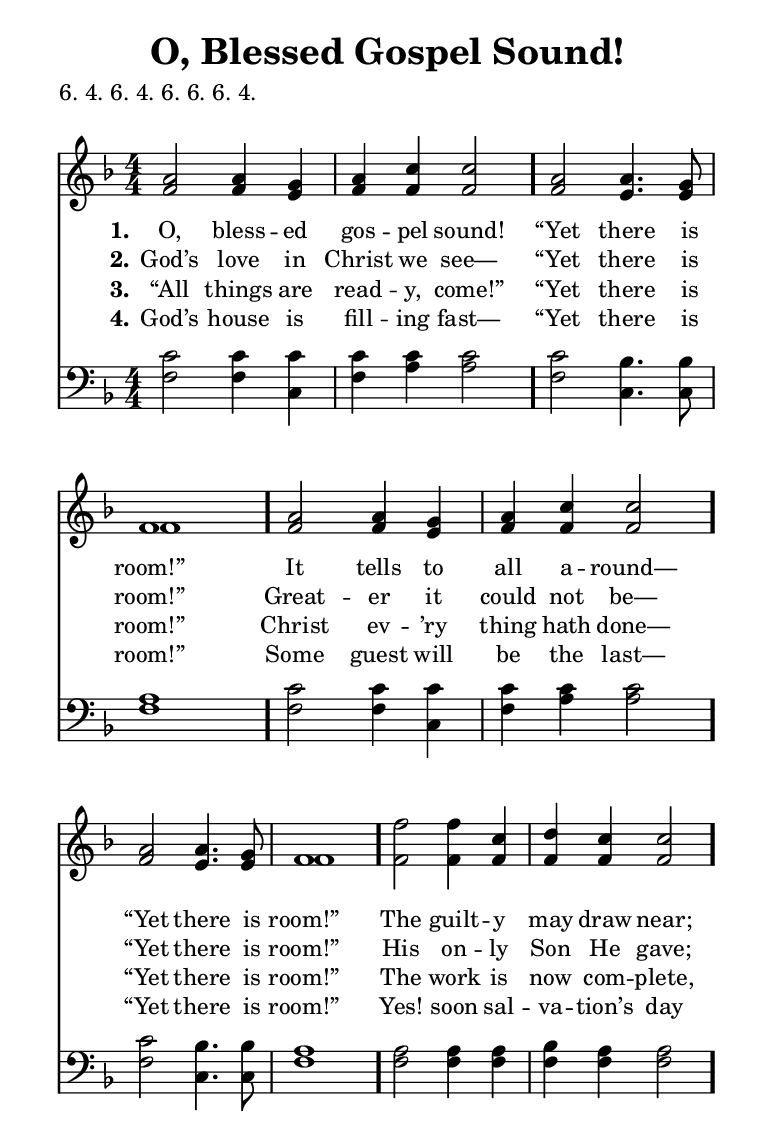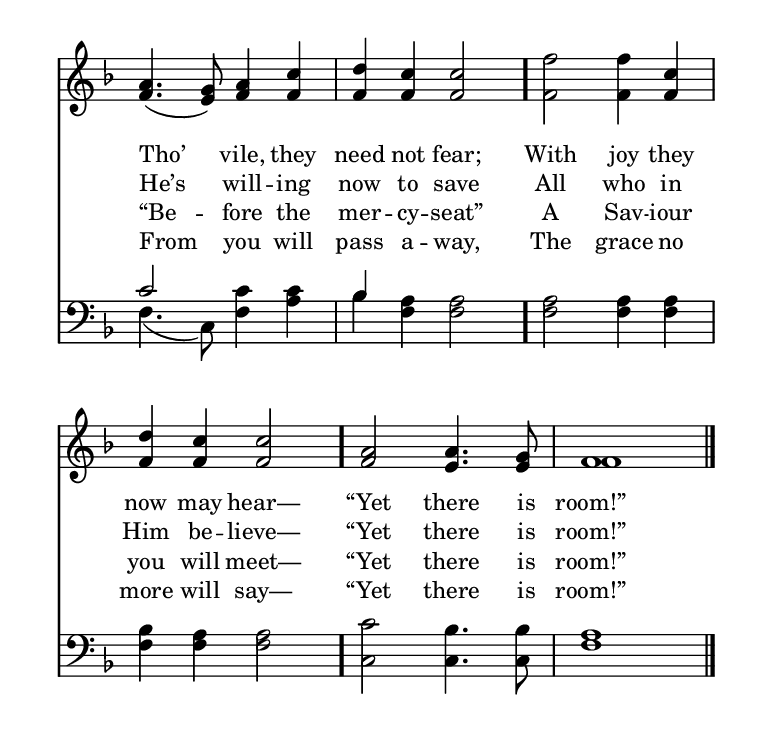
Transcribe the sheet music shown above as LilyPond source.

\include "common/global.ily"
\paper {
  \include "common/paper.ily"
  ragged-bottom = ##t
  ragged-last-bottom = ##t
  systems-per-page = #(cond (is-eogsized 3) (#t #f))
  %page-count = ##f
}

\header{
  hymnnumber = "56"
  title = "O, Blessed Gospel Sound!"
  tunename = "Happy Land"
  meter = "6. 4. 6. 4. 6. 6. 6. 4."
  %poet = ""
  %composer = ""
  %copyright = ""
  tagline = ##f
}

% for fermata in MIDI
ta = { \tempo 4=120 }
tb = { \tempo 4=60  }

patternAA = { c2       c4 c4 | c4 c4 c2 }
patternAB = { c4.( c8) c4 c4 | c4 c4 c2 }

patternBA = { c2 c4. c8 | c1 }

global = {
  \include "common/overrides.ily"
  \override Staff.TimeSignature.style = #'numbered
  \time 4/4
  \override Score.MetronomeMark.transparent = ##t % hide all fermata changes too
  \ta
  \key f \major
  %\partial 4
  \autoBeamOff
}

notesSoprano = {
\global
\relative c'' {

  \changePitch \patternAA { a a g | a c c }
  \changePitch \patternBA { a a g | f }
  \changePitch \patternAA { a a g | a c c }
  \changePitch \patternBA { a a g | f }

  \changePitch \patternAA { f' f c | d c c }
  \changePitch \patternAB { a g a c | d c c }
  \changePitch \patternAA { f f c | d c c }
  \changePitch \patternBA { a a g | f }

  \bar "|."

}
}

notesAlto = {
\global
\relative e' {

  \changePitch \patternAA { f f e | f f f }
  \changePitch \patternBA { f e e | f }
  \changePitch \patternAA { f f e | f f f }
  \changePitch \patternBA { f e e | f }

  \changePitch \patternAA { f f f | f f f }
  \changePitch \patternAB { f e f f | f f f }
  \changePitch \patternAA { f f f | f f f }
  \changePitch \patternBA { f e e | f }

}
}

notesTenor = {
\global
\relative a {

  \changePitch \patternAA { c c c | c c c }
  \changePitch \patternBA { c bes bes | a }
  \changePitch \patternAA { c c c | c c c }
  \changePitch \patternBA { c bes bes | a }

  \changePitch \patternAA { a a a | bes a a }
  \changePitch \patternAA { c c c | bes a a }
  \changePitch \patternAA { a a a | bes a a }
  \changePitch \patternBA { c bes bes | a }

}
}

notesBass = {
\global
\relative f {

  \changePitch \patternAA { f f c | f a a }
  \changePitch \patternBA { f c c | f }
  \changePitch \patternAA { f f c | f a a }
  \changePitch \patternBA { f c c | f }

  \changePitch \patternAA { f f f | f f f }
  \changePitch \patternAB { f c f a | bes f f }
  \changePitch \patternAA { f f f | f f f }
  \changePitch \patternBA { c c c | f }

}
}

wordsA = \lyricmode {
\set stanza = "1."

O, bless -- ed gos -- pel sound! \bar "."
“Yet there is room!” \bar "."
It tells to all a -- round— \bar "."
“Yet there is room!” \bar "."
The guilt -- y may draw near; \bar "." \break
Tho’ vile, they need not fear; \bar "."
With joy they now may hear— \bar "."
“Yet there is room!” \bar "."

}

wordsB = \lyricmode {
\set stanza = "2."

God’s love in Christ we see—
“Yet there is room!”
Great -- er it could not be—
“Yet there is room!”
His on -- ly Son He gave;
He’s will -- ing now to save
All who in Him be -- lieve—
“Yet there is room!”

}

wordsC = \lyricmode {
\set stanza = "3."

“All things are read -- y, come!”
“Yet there is room!”
Christ ev -- ’ry thing hath done—
“Yet there is room!”
The work is now com -- plete,
“Be -- fore the mer -- cy -- seat”
A Sav -- iour you will meet—
“Yet there is room!”

}

wordsD = \lyricmode {
\set stanza = "4."

God’s house is fill -- ing fast—
“Yet there is room!”
Some guest will be the last—
“Yet there is room!”
Yes! soon sal -- va -- tion’s day
From you will pass a -- way,
The grace no more will say—
“Yet there is room!”

}

\score {
  \context ChoirStaff <<
    \context Staff = upper <<
      \set ChoirStaff.systemStartDelimiter = #'SystemStartBar
      \partcombine #'(2 . 9) \notesSoprano \notesAlto
      \context NullVoice = sopranos { \voiceOne << \notesSoprano >> }
      \context NullVoice = altos { \voiceTwo << \notesAlto >> }
      \context Lyrics = one   \lyricsto sopranos \wordsA
      \context Lyrics = two   \lyricsto sopranos \wordsB
      \context Lyrics = three \lyricsto sopranos \wordsC
      \context Lyrics = four  \lyricsto sopranos \wordsD
    >>
    \context Staff = men <<
      \clef bass
      \partcombine #'(2 . 9) \notesTenor \notesBass
      \context NullVoice = tenors { \voiceOne << \notesTenor >> }
      \context NullVoice = basses { \voiceTwo << \notesBass >> }
    >>
  >>
  \layout {
    \include "common/layout.ily"
  }
  \midi{
    \include "common/midi.ily"
  }
}

\version "2.19.49"  % necessary for upgrading to future LilyPond versions.

% vi:set et ts=2 sw=2 ai nocindent syntax=lilypond:
